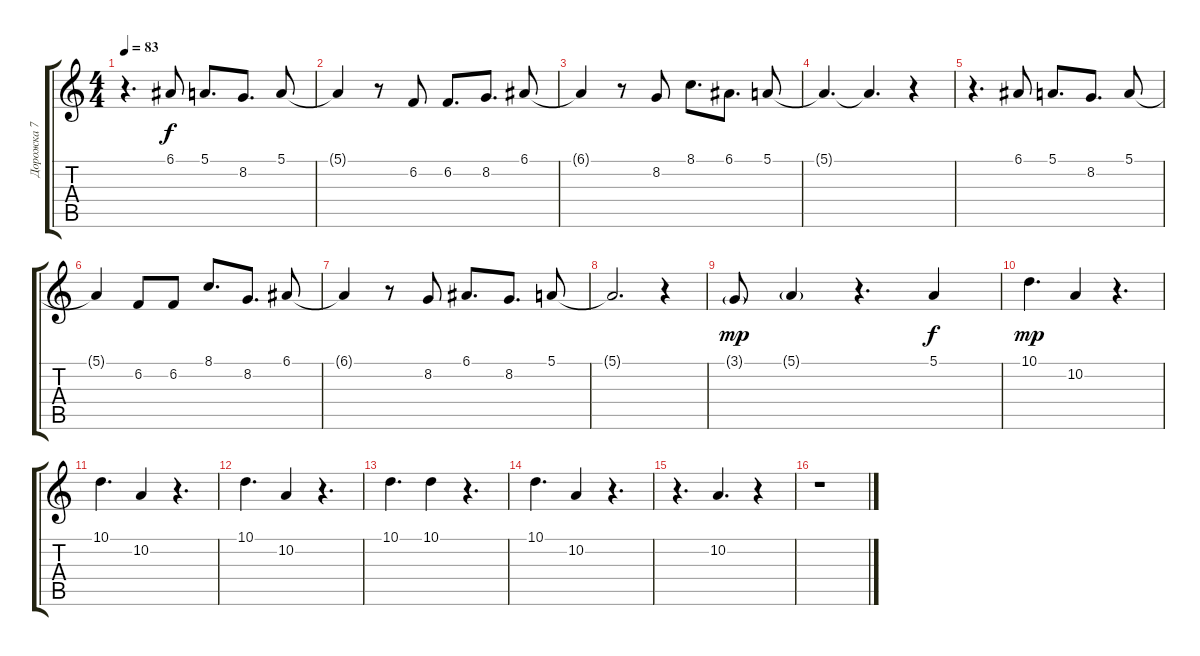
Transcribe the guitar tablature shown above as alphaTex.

\track ("Дорожка 7" "Дорожка 7") {instrument cello}
\staff {score tabs}
\tuning (E4 B3 G3 D3 A2 E2) {hide}
\ts (4 4)
\tempo 83
\clef g2
\ks c
r.4{d dy f} 6.1.8 5.1.8{d} 8.2.8{d} 5.1.8 |
5.1{t}.4 r.8 6.2.8 6.2.8{d} 8.2.8{d} 6.1.8 |
6.1{t}.4 r.8 8.2.8 8.1.8{d} 6.1.8{d} 5.1.8 |
5.1{t}.4{d} 5.1{t}.4{d} r.4 |
r.4{d} 6.1.8 5.1.8{d} 8.2.8{d} 5.1.8 |
5.1{t}.4 6.2.8 6.2.8 8.1.8{d} 8.2.8{d} 6.1.8 |
6.1{t}.4 r.8 8.2.8 6.1.8{d} 8.2.8{d} 5.1.8 |
5.1{t}.2{d} r.4 |
3.1{g}.8{dy mp} 5.1{g}.4 r.4{d} 5.1.4{dy f} |
10.1.4{d dy mp} 10.2.4 r.4{d} |
10.1.4{d} 10.2.4 r.4{d} |
10.1.4{d} 10.2.4 r.4{d} |
10.1.4{d} 10.1.4 r.4{d} |
10.1.4{d} 10.2.4 r.4{d} |
r.4{d} 10.2.4{d} r.4 |
r.1
